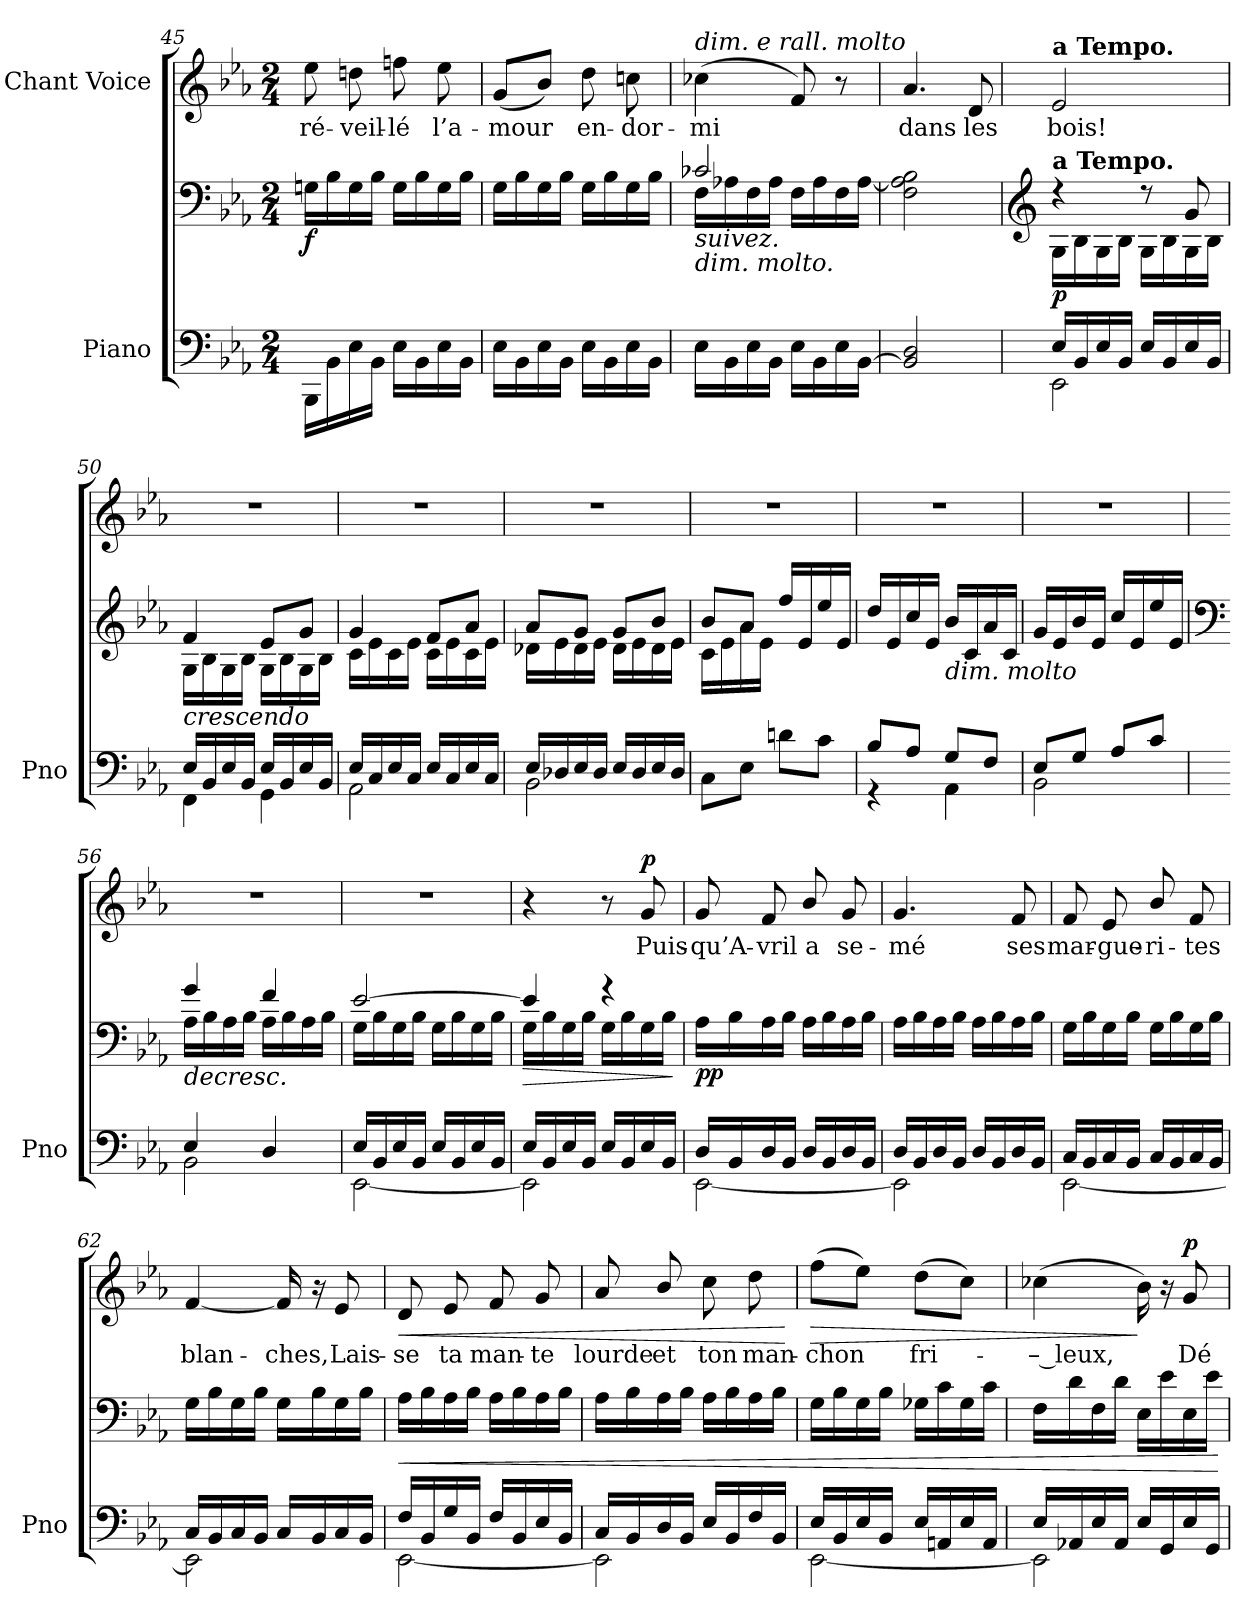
**kern	**kern	**dynam	**kern	**text	**dynam
*part2	*part2	*part2	*part1	*part1	*part1
*staff3	*staff2	*staff2/3	*staff1	*staff1	*staff1
*I"Piano	*	*	*I"Chant Voice	*	*
*I'Pno	*	*	*	*	*
!!LO:LB:g=z
*clefF4	*clefF4	*	*clefG2	*	*
*k[b-e-a-]	*k[b-e-a-]	*	*k[b-e-a-]	*	*
*M2/4	*M2/4	*	*M2/4	*	*
=45	=45	=45	=45	=45	=45
!	!	!LO:DY:b	!	!LO:LY:b	!
16BBB-\LL	16Gn\LL	f	8ee-\	ré-	.
16BB-\	16B-\	.	.	.	.
!	!	!	!	!LO:LY:b	!
16E-\	16G\	.	8ddn\	-veil-	.
16BB-\JJ	16B-\JJ	.	.	.	.
!	!	!	!	!LO:LY:b	!
16E-\LL	16G\LL	.	8ffn\	-lé	.
16BB-\	16B-\	.	.	.	.
!	!	!	!	!LO:LY:b	!
16E-\	16G\	.	8ee-\	l’a-	.
16BB-\JJ	16B-\JJ	.	.	.	.
=46	=46	=46	=46	=46	=46
!	!	!	!	!LO:LY:b	!
16E-\LL	16G\LL	.	(8g/L	-mour	.
16BB-\	16B-\	.	.	.	.
16E-\	16G\	.	8b-/J)	.	.
16BB-\JJ	16B-\JJ	.	.	.	.
!	!	!	!	!LO:LY:b	!
16E-\LL	16G\LL	.	8dd\	en-	.
16BB-\	16B-\	.	.	.	.
!	!	!	!	!LO:LY:b	!
16E-\	16G\	.	8ccn\	-dor-	.
16BB-\JJ	16B-\JJ	.	.	.	.
=47	=47	=47	=47	=47	=47
*	*^	*	*	*	*
!	!	!	!	!LO:TX:a:i:t=dim. e rall. molto	!	!
!	!LO:TX:b:i:t=suivez.	!	!	!	!	!
!	!LO:TX:b:i:t=dim. molto.	!	!	!	!	!
!	!	!	!	!	!LO:LY:b	!
16E-\LL	2c-X/	16F\LL	.	(4cc-X\	-mi	.
16BB-\	.	16A-X\	.	.	.	.
16E-\	.	16F\	.	.	.	.
16BB-\JJ	.	16A-\JJ	.	.	.	.
16E-\LL	.	16F\LL	.	8f/)	.	.
16BB-\	.	16A-\	.	.	.	.
16E-\	.	16F\	.	8r	.	.
[<16BB-\JJ	.	[>16A-\JJ	.	.	.	.
=48	=48	=48	=48	=48	=48	=48
!	!	!	!	!	!LO:LY:b	!
*	*v	*v	*	*	*	*
2BB-/] 2D/	2F\ 2A-\] 2B-\	.	4.a-/	dans	.
!	!	!	!	!LO:LY:b	!
.	.	.	8d/	les	.
!!LO:PB:g=z
=49	=49	=49	=49	=49	=49
*	*clefG2	*	*	*	*
*^	*^	*	*	*	*
!	!	!	!	!	!LO:TX:a:B:t=a Tempo.	!	!
!	!	!LO:TX:a:B:t=a Tempo.	!	!	!	!	!
!	!	!	!	!LO:DY:b	!	!LO:LY:b	!
16E-/LL	2EE-\	4r	16G\LL	p	2e-/	bois!	.
16BB-/	.	.	16B-\	.	.	.	.
16E-/	.	.	16G\	.	.	.	.
16BB-/JJ	.	.	16B-\JJ	.	.	.	.
16E-/LL	.	8r	16G\LL	.	.	.	.
16BB-/	.	.	16B-\	.	.	.	.
16E-/	.	8g/	16G\	.	.	.	.
16BB-/JJ	.	.	16B-\JJ	.	.	.	.
!!LO:PB:g=z
=50	=50	=50	=50	=50	=50	=50	=50
!	!	!LO:TX:b:i:t=crescendo	!	!	!	!	!
16E-/LL	4FF\	4f/	16G\LL	.	2r	.	.
16BB-/	.	.	16B-\	.	.	.	.
16E-/	.	.	16G\	.	.	.	.
16BB-/JJ	.	.	16B-\JJ	.	.	.	.
16E-/LL	4GG\	8e-/L	16G\LL	.	.	.	.
16BB-/	.	.	16B-\	.	.	.	.
16E-/	.	8g/J	16G\	.	.	.	.
16BB-/JJ	.	.	16B-\JJ	.	.	.	.
=51	=51	=51	=51	=51	=51	=51	=51
16E-/LL	2AA-\	4g/	16c\LL	.	2r	.	.
16C/	.	.	16e-\	.	.	.	.
16E-/	.	.	16c\	.	.	.	.
16C/JJ	.	.	16e-\JJ	.	.	.	.
16E-/LL	.	8f/L	16c\LL	.	.	.	.
16C/	.	.	16e-\	.	.	.	.
16E-/	.	8a-/J	16c\	.	.	.	.
16C/JJ	.	.	16e-\JJ	.	.	.	.
=52	=52	=52	=52	=52	=52	=52	=52
16E-/LL	2BB-\	8a-/L	16d-X\LL	.	2r	.	.
16D-X/	.	.	16e-\	.	.	.	.
16E-/	.	8g/J	16d-\	.	.	.	.
16D-/JJ	.	.	16e-\JJ	.	.	.	.
16E-/LL	.	8g/L	16d-\LL	.	.	.	.
16D-/	.	.	16e-\	.	.	.	.
16E-/	.	8b-/J	16d-\	.	.	.	.
16D-/JJ	.	.	16e-\JJ	.	.	.	.
*v	*v	*	*	*	*	*	*
=53	=53	=53	=53	=53	=53	=53
8C\L	8b-/L	16c\LL	.	2r	.	.
.	.	16e-\	.	.	.	.
8E-\J	8a-/J	16a-\	.	.	.	.
.	.	16e-\JJ	.	.	.	.
8dn\L	16ff/LL	4ryy	.	.	.	.
.	16e-/	.	.	.	.	.
8c\J	16ee-/	.	.	.	.	.
.	16e-/JJ	.	.	.	.	.
*	*v	*v	*	*	*	*
!!LO:LB:g=z
=54	=54	=54	=54	=54	=54
*^	*	*	*	*	*
8B-/L	4r	16dd/LL	.	2r	.	.
.	.	16e-/	.	.	.	.
8A-/J	.	16cc/	.	.	.	.
.	.	16e-/JJ	.	.	.	.
!	!	!LO:TX:b:i:t=dim. molto	!	!	!	!
8G/L	4AA-\	16b-/LL	.	.	.	.
.	.	16c/	.	.	.	.
8F/J	.	16a-/	.	.	.	.
.	.	16c/JJ	.	.	.	.
=55	=55	=55	=55	=55	=55	=55
8E-/L	2BB-\	16g/LL	.	2r	.	.
.	.	16e-/	.	.	.	.
8G/J	.	16b-/	.	.	.	.
.	.	16e-/JJ	.	.	.	.
8A-/L	.	16cc/LL	.	.	.	.
.	.	16e-/	.	.	.	.
8c/J	.	16ee-/	.	.	.	.
.	.	16e-/JJ	.	.	.	.
=56	=56	=56	=56	=56	=56	=56
*	*	*clefF4	*	*	*	*
!	!	!	!LO:HP:b	!	!	!
*	*	*^	*	*	*	*
4E-/	2BB-\	4g/	16A-\LL	>	2r	.	.
.	.	.	16B-\	.	.	.	.
.	.	.	16A-\	.	.	.	.
.	.	.	16B-\JJ	.	.	.	.
4D/	.	4f/	16A-\LL	.	.	.	.
.	.	.	16B-\	.	.	.	.
.	.	.	16A-\	.	.	.	.
.	.	.	16B-\JJ	.	.	.	.
=57	=57	=57	=57	=57	=57	=57	=57
16E-/LL	[2EE-\	[2e-/	16G\LL	.	2r	.	.
16BB-/	.	.	16B-\	.	.	.	.
16E-/	.	.	16G\	.	.	.	.
16BB-/JJ	.	.	16B-\JJ	.	.	.	.
16E-/LL	.	.	16G\LL	.	.	.	.
16BB-/	.	.	16B-\	.	.	.	.
16E-/	.	.	16G\	.	.	.	.
16BB-/JJ	.	.	16B-\JJ	.	.	.	.
!!LO:LB:g=z
=58	=58	=58	=58	=58	=58	=58	=58
!	!	!	!	!LO:HP:b	!	!	!
16E-/LL	2EE-\]	4e-/]	16G\LL	>	4r	.	.
16BB-/	.	.	16B-\	.	.	.	.
16E-/	.	.	16G\	.	.	.	.
16BB-/JJ	.	.	16B-\JJ	.	.	.	.
16E-/LL	.	4r	16G\LL	.	8r	.	.
16BB-/	.	.	16B-\	.	.	.	.
!	!	!	!	!	!	!LO:LY:b	!LO:DY:a
16E-/	.	.	16G\	.	8g/	Puis-	p
16BB-/JJ	.	.	16B-\JJ	.	.	.	.
*v	*v	*	*	*	*	*	*
*	*v	*v	*	*	*	*
.	.	]	.	.	.
=59	=59	=59	=59	=59	=59
*^	*	*	*	*	*
!	!	!	!LO:DY:b	!	!LO:LY:b	!
16D/LL	[2EE-\	16A-\LL	pp	8g/	-qu’A-	.
16BB-/	.	16B-\	.	.	.	.
!	!	!	!	!	!LO:LY:b	!
16D/	.	16A-\	.	8f/	-vril	.
16BB-/JJ	.	16B-\JJ	.	.	.	.
!	!	!	!	!	!LO:LY:b	!
16D/LL	.	16A-\LL	.	8b-/	a	.
16BB-/	.	16B-\	.	.	.	.
!	!	!	!	!	!LO:LY:b	!
16D/	.	16A-\	.	8g/	se-	.
16BB-/JJ	.	16B-\JJ	.	.	.	.
=60	=60	=60	=60	=60	=60	=60
!	!	!	!	!	!LO:LY:b	!
16D/LL	2EE-\]	16A-\LL	.	4.g/	-mé	.
16BB-/	.	16B-\	.	.	.	.
16D/	.	16A-\	.	.	.	.
16BB-/JJ	.	16B-\JJ	.	.	.	.
16D/LL	.	16A-\LL	.	.	.	.
16BB-/	.	16B-\	.	.	.	.
!	!	!	!	!	!LO:LY:b	!
16D/	.	16A-\	.	8f/	ses	.
16BB-/JJ	.	16B-\JJ	.	.	.	.
=61	=61	=61	=61	=61	=61	=61
!	!	!	!	!	!LO:LY:b	!
16C/LL	[2EE-\	16G\LL	.	8f/	mar-	.
16BB-/	.	16B-\	.	.	.	.
!	!	!	!	!	!LO:LY:b	!
16C/	.	16G\	.	8e-/	-gue-	.
16BB-/JJ	.	16B-\JJ	.	.	.	.
!	!	!	!	!	!LO:LY:b	!
16C/LL	.	16G\LL	.	8b-/	-ri-	.
16BB-/	.	16B-\	.	.	.	.
!	!	!	!	!	!LO:LY:b	!
16C/	.	16G\	.	8f/	-tes	.
16BB-/JJ	.	16B-\JJ	.	.	.	.
!!LO:LB:g=z
=62	=62	=62	=62	=62	=62	=62
!	!	!	!	!	!LO:LY:b	!
16C/LL	2EE-\]	16G\LL	.	[4f/	blan-	.
16BB-/	.	16B-\	.	.	.	.
16C/	.	16G\	.	.	.	.
16BB-/JJ	.	16B-\JJ	.	.	.	.
!	!	!	!	!	!LO:LY:b	!
16C/LL	.	16G\LL	.	16f/]	-ches,	.
16BB-/	.	16B-\	.	16r	.	.
!	!	!	!	!	!LO:LY:b	!
16C/	.	16G\	.	8e-/	Lais-	.
16BB-/JJ	.	16B-\JJ	.	.	.	.
=63	=63	=63	=63	=63	=63	=63
!	!	!	!LO:HP:b	!	!LO:LY:b	!LO:HP:b
16F/LL	[2EE-\	16A-\LL	<	8d/	-se	<
16BB-/	.	16B-\	.	.	.	.
!	!	!	!	!	!LO:LY:b	!
16G/	.	16A-\	.	8e-/	ta	.
16BB-/JJ	.	16B-\JJ	.	.	.	.
!	!	!	!	!	!LO:LY:b	!
16F/LL	.	16A-\LL	.	8f/	man-	.
16BB-/	.	16B-\	.	.	.	.
!	!	!	!	!	!LO:LY:b	!
16E-/	.	16A-\	.	8g/	-te	.
16BB-/JJ	.	16B-\JJ	.	.	.	.
=64	=64	=64	=64	=64	=64	=64
!	!	!	!	!	!LO:LY:b	!
16C/LL	2EE-\]	16A-\LL	.	8a-/	lourde	.
16BB-/	.	16B-\	.	.	.	.
!	!	!	!	!	!LO:LY:b	!
16D/	.	16A-\	.	8b-/	et	.
16BB-/JJ	.	16B-\JJ	.	.	.	.
!	!	!	!	!	!LO:LY:b	!
16E-/LL	.	16A-\LL	.	8cc\	ton	.
16BB-/	.	16B-\	.	.	.	.
!	!	!	!	!	!LO:LY:b	!
16F/	.	16A-\	.	8dd\	man-	.
16BB-/JJ	.	16B-\JJ	.	.	.	.
*v	*v	*	*	*	*	*
.	.	]	.	.	[
=65	=65	=65	=65	=65	=65
*^	*	*	*	*	*
!	!	!	!	!	!LO:LY:b	!LO:HP:b
16E-/LL	[2EE-\	16G\LL	.	(8ff\L	-chon	>
16BB-/	.	16B-\	.	.	.	.
16E-/	.	16G\	.	8ee-\J)	.	.
16BB-/JJ	.	16B-\JJ	.	.	.	.
!	!	!	!	!	!LO:LY:b	!
16E-/LL	.	16G-X\LL	.	(8dd\L	fri-	.
16AAn/	.	16c\	.	.	.	.
16E-/	.	16G-\	.	8cc\J)	.	.
16AA/JJ	.	16c\JJ	.	.	.	.
!!LO:LB:g=z
=66	=66	=66	=66	=66	=66	=66
!	!	!	!	!	!LO:LY:b	!
16E-/LL	2EE-\]	16F\LL	.	(4cc-X\	-– leux,	.
16AA-X/	.	16d\	.	.	.	.
16E-/	.	16F\	.	.	.	.
16AA-/JJ	.	16d\JJ	.	.	.	.
16E-/LL	.	16E-\LL	.	16b-\)	.	]
16GG/	.	16e-\	.	16r	.	.
!	!	!	!	!	!LO:LY:b	!LO:DY:a
16E-/	.	16E-\	.	8g/	Dé-	p
16GG/JJ	.	16e-\JJ	.	.	.	.
*v	*v	*	*	*	*	*
.	.	[	.	.	.
=	=	=	=	=	=
*-	*-	*-	*-	*-	*-
